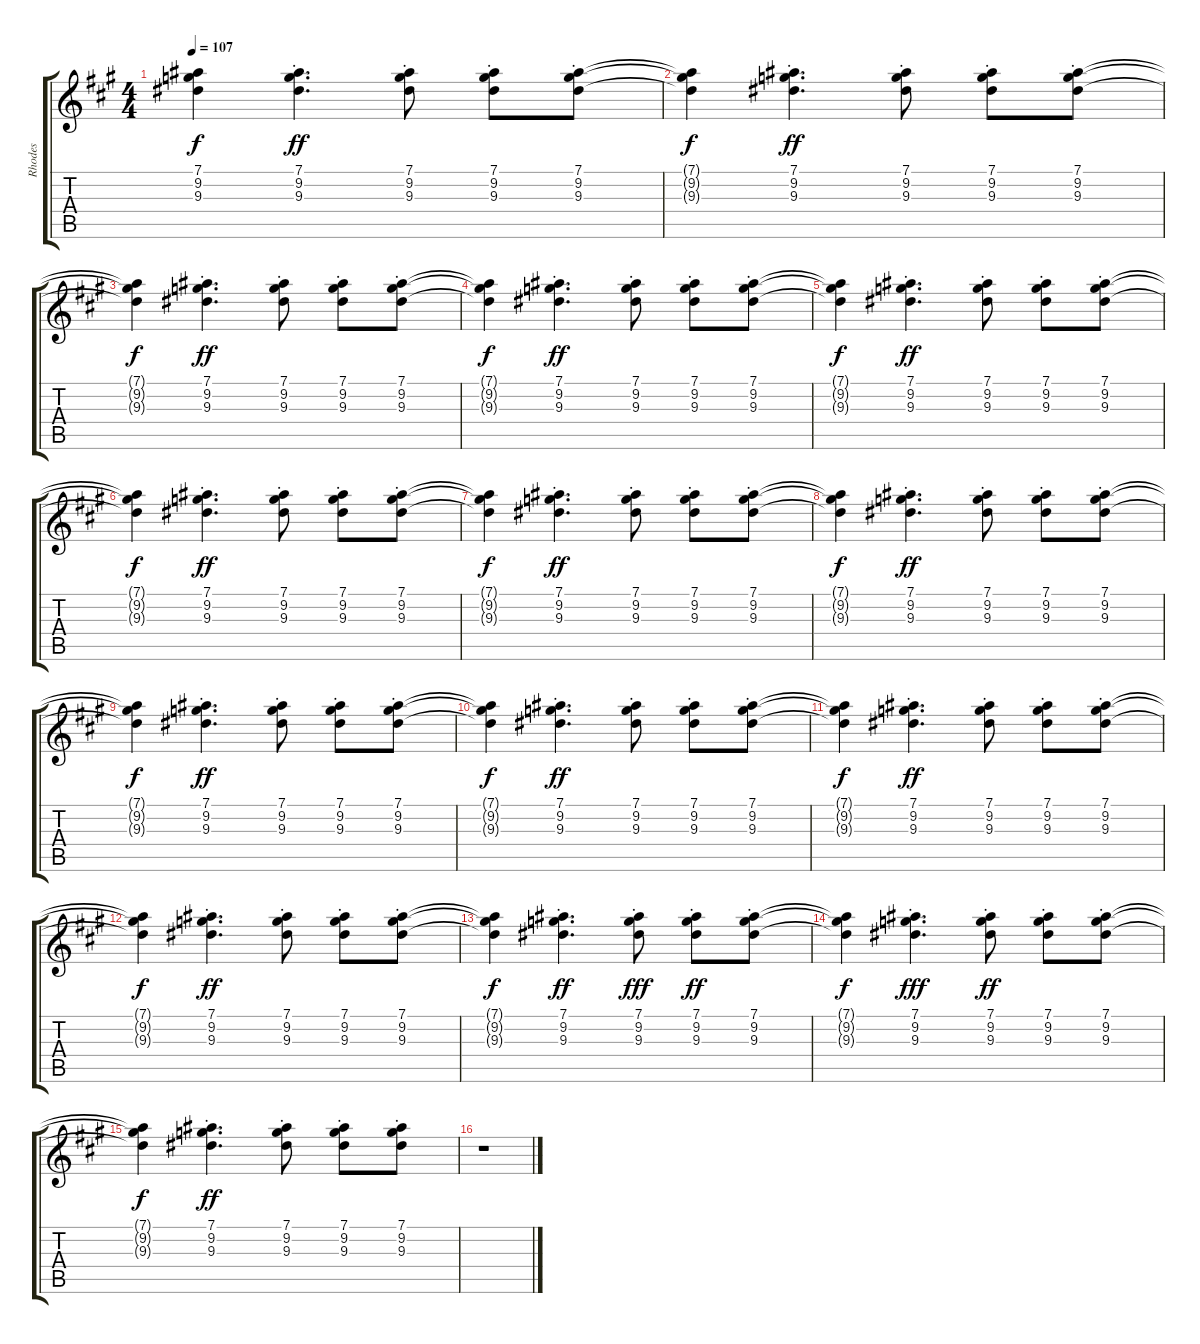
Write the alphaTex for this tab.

\track ("Rhodes" "Rhodes") {instrument electricguitarjazz}
\staff {score tabs}
\tuning (Eb4 Bb3 Gb3 Db3 Ab2 Eb2) {hide}
\ts (4 4)
\tempo 107
\clef g2
\ks a
(7.1{t} 9.2{t} 9.3{t}).4{dy f} (7.1{st} 9.2{st} 9.3{st}).4{d dy ff} (7.1{st} 9.2{st} 9.3{st}).8 (7.1{st} 9.2{st} 9.3{st}).8 (7.1{st} 9.2{st} 9.3{st}).8 |
(7.1{t} 9.2{t} 9.3{t}).4{dy f} (7.1{st} 9.2{st} 9.3{st}).4{d dy ff} (7.1{st} 9.2{st} 9.3{st}).8 (7.1{st} 9.2{st} 9.3{st}).8 (7.1{st} 9.2{st} 9.3{st}).8 |
(7.1{t} 9.2{t} 9.3{t}).4{dy f} (7.1{st} 9.2{st} 9.3{st}).4{d dy ff} (7.1{st} 9.2{st} 9.3{st}).8 (7.1{st} 9.2{st} 9.3{st}).8 (7.1{st} 9.2{st} 9.3{st}).8 |
(7.1{t} 9.2{t} 9.3{t}).4{dy f} (7.1{st} 9.2{st} 9.3{st}).4{d dy ff} (7.1{st} 9.2{st} 9.3{st}).8 (7.1{st} 9.2{st} 9.3{st}).8 (7.1{st} 9.2{st} 9.3{st}).8 |
(7.1{t} 9.2{t} 9.3{t}).4{dy f} (7.1{st} 9.2{st} 9.3{st}).4{d dy ff} (7.1{st} 9.2{st} 9.3{st}).8 (7.1{st} 9.2{st} 9.3{st}).8 (7.1{st} 9.2{st} 9.3{st}).8 |
(7.1{t} 9.2{t} 9.3{t}).4{dy f} (7.1{st} 9.2{st} 9.3{st}).4{d dy ff} (7.1{st} 9.2{st} 9.3{st}).8 (7.1{st} 9.2{st} 9.3{st}).8 (7.1{st} 9.2{st} 9.3{st}).8 |
(7.1{t} 9.2{t} 9.3{t}).4{dy f} (7.1{st} 9.2{st} 9.3{st}).4{d dy ff} (7.1{st} 9.2{st} 9.3{st}).8 (7.1{st} 9.2{st} 9.3{st}).8 (7.1{st} 9.2{st} 9.3{st}).8 |
(7.1{t} 9.2{t} 9.3{t}).4{dy f} (7.1{st} 9.2{st} 9.3{st}).4{d dy ff} (7.1{st} 9.2{st} 9.3{st}).8 (7.1{st} 9.2{st} 9.3{st}).8 (7.1{st} 9.2{st} 9.3{st}).8 |
(7.1{t} 9.2{t} 9.3{t}).4{dy f} (7.1{st} 9.2{st} 9.3{st}).4{d dy ff} (7.1{st} 9.2{st} 9.3{st}).8 (7.1{st} 9.2{st} 9.3{st}).8 (7.1{st} 9.2{st} 9.3{st}).8 |
(7.1{t} 9.2{t} 9.3{t}).4{dy f} (7.1{st} 9.2{st} 9.3{st}).4{d dy ff} (7.1{st} 9.2{st} 9.3{st}).8 (7.1{st} 9.2{st} 9.3{st}).8 (7.1{st} 9.2{st} 9.3{st}).8 |
(7.1{t} 9.2{t} 9.3{t}).4{dy f} (7.1{st} 9.2{st} 9.3{st}).4{d dy ff} (7.1{st} 9.2{st} 9.3{st}).8 (7.1{st} 9.2{st} 9.3{st}).8 (7.1{st} 9.2{st} 9.3{st}).8 |
(7.1{t} 9.2{t} 9.3{t}).4{dy f} (7.1{st} 9.2{st} 9.3{st}).4{d dy ff} (7.1{st} 9.2{st} 9.3{st}).8 (7.1{st} 9.2{st} 9.3{st}).8 (7.1{st} 9.2{st} 9.3{st}).8 |
(7.1{t} 9.2{t} 9.3{t}).4{dy f} (7.1{st} 9.2{st} 9.3{st}).4{d dy ff} (7.1{st} 9.2{st} 9.3{st}).8{dy fff} (7.1{st} 9.2{st} 9.3{st}).8{dy ff} (7.1{st} 9.2{st} 9.3{st}).8 |
(7.1{t} 9.2{t} 9.3{t}).4{dy f} (7.1{st} 9.2{st} 9.3{st}).4{d dy fff} (7.1{st} 9.2{st} 9.3{st}).8{dy ff} (7.1{st} 9.2{st} 9.3{st}).8 (7.1{st} 9.2{st} 9.3{st}).8 |
(7.1{t} 9.2{t} 9.3{t}).4{dy f} (7.1{st} 9.2{st} 9.3{st}).4{d dy ff} (7.1{st} 9.2{st} 9.3{st}).8 (7.1{st} 9.2{st} 9.3{st}).8 (7.1{st} 9.2{st} 9.3{st}).8 |
r.1
